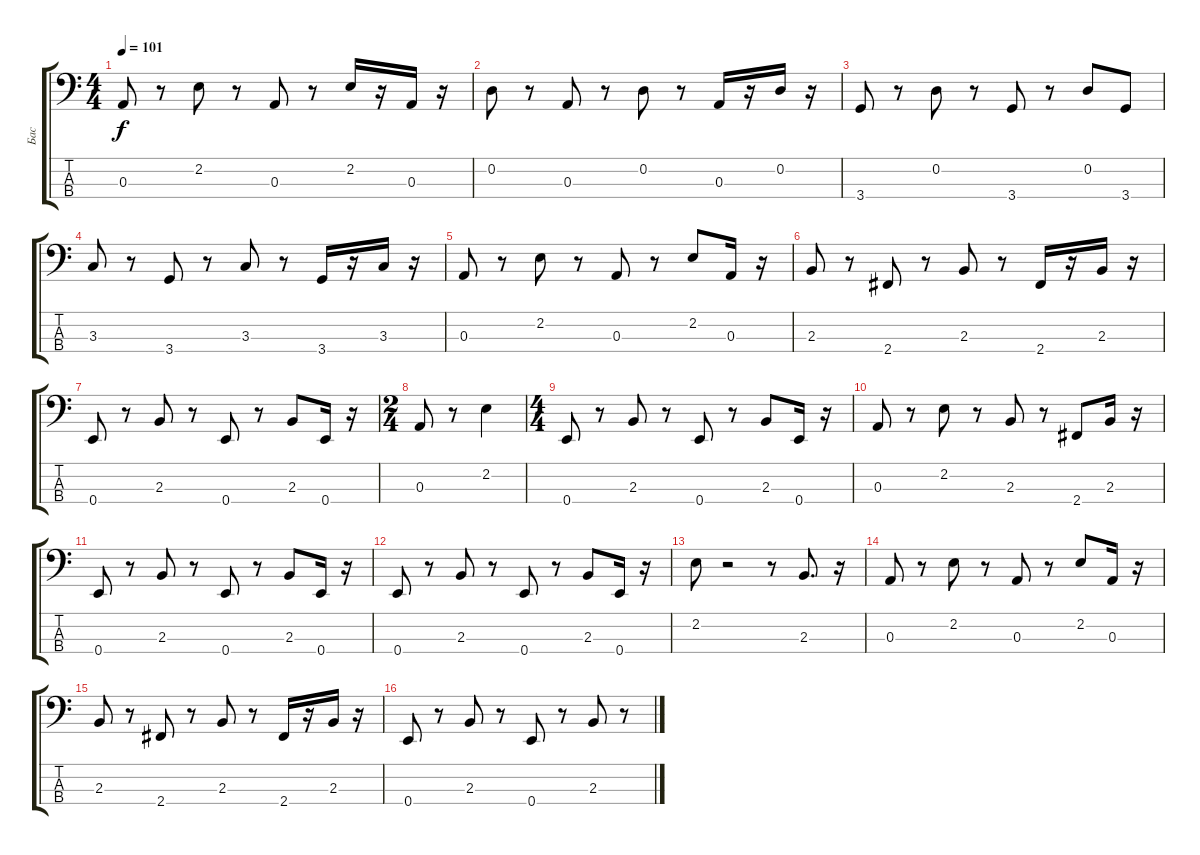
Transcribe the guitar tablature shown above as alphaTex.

\track ("Бас" "Бас") {instrument electricbassfinger}
\staff {score tabs}
\tuning (G2 D2 A1 E1) {hide}
\ts (4 4)
\tempo 101
\clef f4
\ks c
0.3.8{dy f} r.8 2.2.8 r.8 0.3.8 r.8 2.2.16 r.16 0.3.16 r.16 |
0.2.8 r.8 0.3.8 r.8 0.2.8 r.8 0.3.16 r.16 0.2.16 r.16 |
3.4.8 r.8 0.2.8 r.8 3.4.8 r.8 0.2.8 3.4.8 |
3.3.8 r.8 3.4.8 r.8 3.3.8 r.8 3.4.16 r.16 3.3.16 r.16 |
0.3.8 r.8 2.2.8 r.8 0.3.8 r.8 2.2.8 0.3.16 r.16 |
2.3.8 r.8 2.4.8 r.8 2.3.8 r.8 2.4.16 r.16 2.3.16 r.16 |
0.4.8 r.8 2.3.8 r.8 0.4.8 r.8 2.3.8 0.4.16 r.16 |
\ts (2 4)
0.3.8 r.8 2.2.4 |
\ts (4 4)
0.4.8 r.8 2.3.8 r.8 0.4.8 r.8 2.3.8 0.4.16 r.16 |
0.3.8 r.8 2.2.8 r.8 2.3.8 r.8 2.4.8 2.3.16 r.16 |
0.4.8 r.8 2.3.8 r.8 0.4.8 r.8 2.3.8 0.4.16 r.16 |
0.4.8 r.8 2.3.8 r.8 0.4.8 r.8 2.3.8 0.4.16 r.16 |
2.2.8 r.2 r.8 2.3.8{d} r.16 |
0.3.8 r.8 2.2.8 r.8 0.3.8 r.8 2.2.8 0.3.16 r.16 |
2.3.8 r.8 2.4.8 r.8 2.3.8 r.8 2.4.16 r.16 2.3.16 r.16 |
0.4.8 r.8 2.3.8 r.8 0.4.8 r.8 2.3.8 r.8
